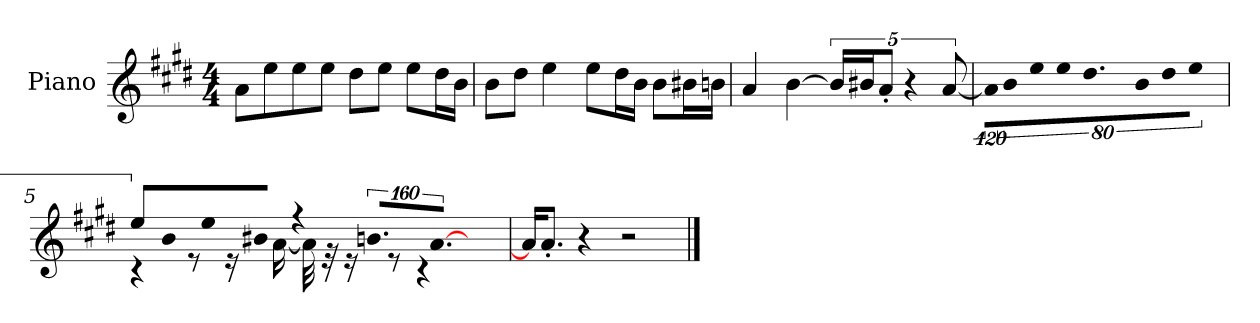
**kern
*part1
*staff1
*I"Piano
*I'P-no
*clefG2
*k[f#c#g#d#]
*M4/4
*MM90
=1
8a\L
8ee\
8ee\
8ee\J
8dd#\L
8ee\J
8ee\L
16dd#\L
16b\JJ
=2
8b\L
8dd#\J
4ee\
8ee\L
16dd#\L
16b\JJ
8b\L
16b#X\L
16bn\JJ
=3
4a/
[4b\
20b/LL]
20b#X/J
10a'/J
5r
[10a/
=4
!LO:N:vis=16
1920%107a\KL]
!LO:N:vis=8
640%71b\
!LO:N:vis=8
640%71ee\
!LO:N:vis=8
640%71ee\
9.dd#\
!LO:N:vis=8
640%71b\
!LO:N:vis=8
640%71dd#\J
!LO:N:vis=4
1920%427ee\
!!LO:LB:g=z
=5
!LO:N:vis=8
*^
960%137ee/L	4r
!LO:N:vis=8	!
960%137b/	.
.	8r
!LO:N:vis=8	!
960%137ee/	.
.	16r
!LO:N:vis=16	!
1920%137b#X/Jk	.
.	[16a\
!LO:N:vis=16	!
1920%137r	.
.	32a\]
.	32r
.	16r
!LO:N:vis=8.	!
640%137bn/L	.
.	8r
.	4r
!LO:N:vis=8.	!
[640%137a/J	.
960ryy	.
*v	*v
=6
16a/KL]
8.a'/J
4r
2r
==
*-
